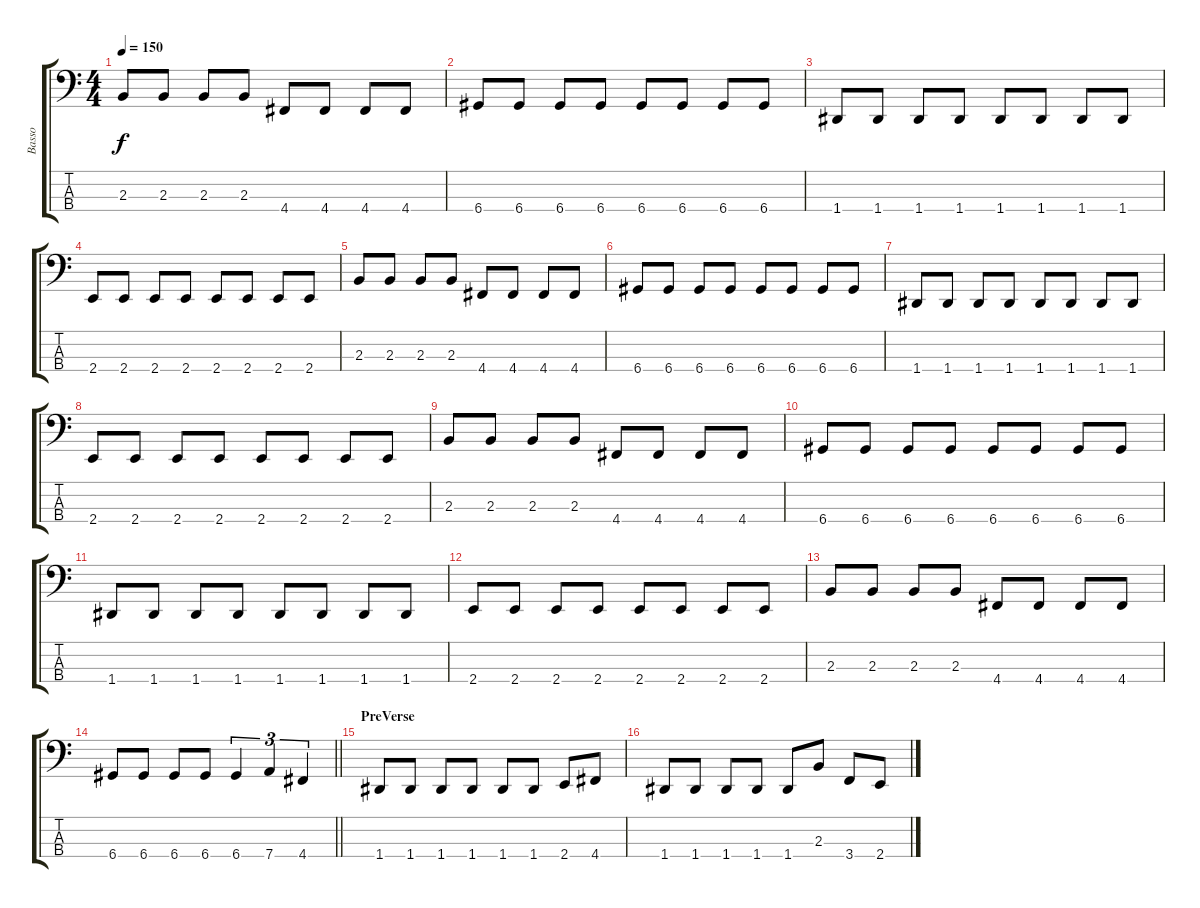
\track ("Basso" "Basso") {instrument electricbassfinger}
\staff {score tabs}
\tuning (G2 D2 A1 D1) {hide}
\ts (4 4)
\tempo 150
\clef f4
\ks c
2.3.8{dy f} 2.3.8 2.3.8 2.3.8 4.4.8 4.4.8 4.4.8 4.4.8 |
6.4.8 6.4.8 6.4.8 6.4.8 6.4.8 6.4.8 6.4.8 6.4.8 |
1.4.8 1.4.8 1.4.8 1.4.8 1.4.8 1.4.8 1.4.8 1.4.8 |
2.4.8 2.4.8 2.4.8 2.4.8 2.4.8 2.4.8 2.4.8 2.4.8 |
2.3.8 2.3.8 2.3.8 2.3.8 4.4.8 4.4.8 4.4.8 4.4.8 |
6.4.8 6.4.8 6.4.8 6.4.8 6.4.8 6.4.8 6.4.8 6.4.8 |
1.4.8 1.4.8 1.4.8 1.4.8 1.4.8 1.4.8 1.4.8 1.4.8 |
2.4.8 2.4.8 2.4.8 2.4.8 2.4.8 2.4.8 2.4.8 2.4.8 |
2.3.8 2.3.8 2.3.8 2.3.8 4.4.8 4.4.8 4.4.8 4.4.8 |
6.4.8 6.4.8 6.4.8 6.4.8 6.4.8 6.4.8 6.4.8 6.4.8 |
1.4.8 1.4.8 1.4.8 1.4.8 1.4.8 1.4.8 1.4.8 1.4.8 |
2.4.8 2.4.8 2.4.8 2.4.8 2.4.8 2.4.8 2.4.8 2.4.8 |
2.3.8 2.3.8 2.3.8 2.3.8 4.4.8 4.4.8 4.4.8 4.4.8 |
\barLineRight lightlight
6.4.8 6.4.8 6.4.8 6.4.8 6.4.4{tu (3 2)} 7.4.4{tu (3 2)} 4.4.4{tu (3 2)} |
\section ("" "PreVerse")
1.4.8 1.4.8 1.4.8 1.4.8 1.4.8 1.4.8 2.4.8 4.4.8 |
1.4.8 1.4.8 1.4.8 1.4.8 1.4.8 2.3.8 3.4.8 2.4.8
